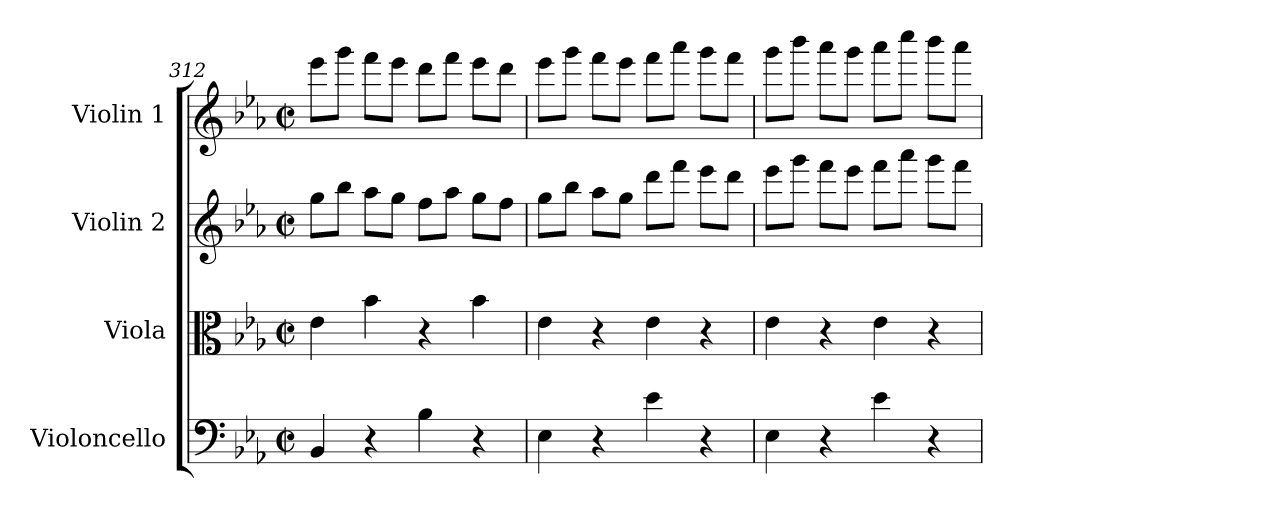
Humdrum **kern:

**kern	**kern	**kern	**kern
*part4	*part3	*part2	*part1
*staff4	*staff3	*staff2	*staff1
*I"Violoncello	*I"Viola	*I"Violin 2	*I"Violin 1
*I'Vc	*I'Vla	*I'Vln	*I'Vln
*clefF4	*clefC3	*clefG2	*clefG2
*k[b-e-a-]	*k[b-e-a-]	*k[b-e-a-]	*k[b-e-a-]
*M2/2	*M2/2	*M2/2	*M2/2
*met(c|)	*met(c|)	*met(c|)	*met(c|)
=312	=312	=312	=312
4BB-/	4e-\	8gg\L	8eee-\L
.	.	8bb-\J	8ggg\J
4r	4b-\	8aa-\L	8fff\L
.	.	8gg\J	8eee-\J
4B-\	4r	8ff\L	8ddd\L
.	.	8aa-\J	8fff\J
4r	4b-\	8gg\L	8eee-\L
.	.	8ff\J	8ddd\J
=313	=313	=313	=313
4E-\	4e-\	8gg\L	8eee-\L
.	.	8bb-\J	8ggg\J
4r	4r	8aa-\L	8fff\L
.	.	8gg\J	8eee-\J
4e-\	4e-\	8ddd\L	8fff\L
.	.	8fff\J	8aaa-\J
4r	4r	8eee-\L	8ggg\L
.	.	8ddd\J	8fff\J
=314	=314	=314	=314
4E-\	4e-\	8eee-\L	8ggg\L
.	.	8ggg\J	8bbb-\J
4r	4r	8fff\L	8aaa-\L
.	.	8eee-\J	8ggg\J
4e-\	4e-\	8fff\L	8aaa-\L
.	.	8aaa-\J	8cccc\J
4r	4r	8ggg\L	8bbb-\L
.	.	8fff\J	8aaa-\J
=	=	=	=
*-	*-	*-	*-
